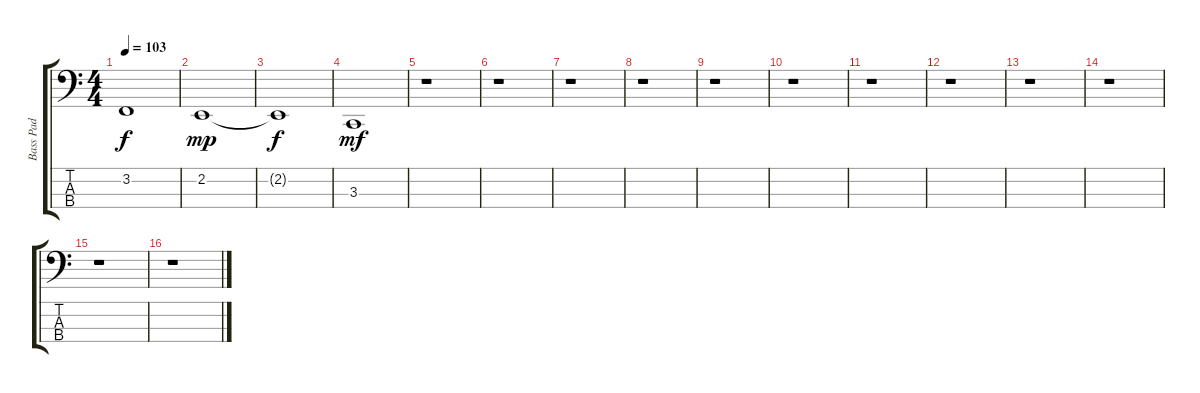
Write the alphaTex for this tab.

\track ("Bass Pad " "Bass Pad ") {instrument synthstrings1}
\staff {score tabs}
\tuning (G2 D2 A1 E1) {hide}
\ts (4 4)
\tempo 103
\clef f4
\ks c
3.2.1{dy f} |
2.2.1{dy mp} |
2.2{t}.1{dy f} |
3.3.1{dy mf} |
r.1 |
r.1 |
r.1 |
r.1 |
r.1 |
r.1 |
r.1 |
r.1 |
r.1 |
r.1 |
r.1 |
r.1
